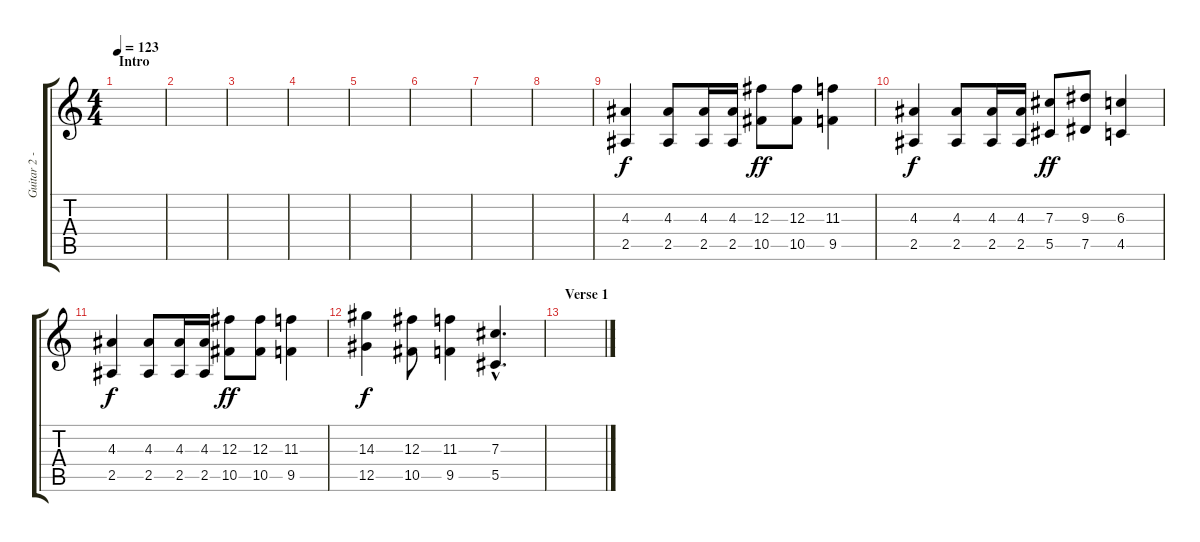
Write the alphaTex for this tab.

\track ("Guitar 2 - Jade" "Guitar 2 -") {instrument distortionguitar}
\staff {score tabs}
\tuning (Eb4 Bb3 Gb3 Db3 Ab2 Eb2) {hide}
\ts (4 4)
\section ("" "Intro")
\tempo 123
\clef g2
\ks c
|
|
|
|
|
|
|
|
(4.3 2.5).4 (4.3 2.5).8 (4.3 2.5).16 (4.3 2.5).16 (12.3 10.5).8{dy ff} (12.3 10.5).8 (11.3 9.5).4 |
(4.3 2.5).4{dy f} (4.3 2.5).8 (4.3 2.5).16 (4.3 2.5).16 (7.3 5.5).8{dy ff} (9.3 7.5).8 (6.3 4.5).4 |
(4.3 2.5).4{dy f} (4.3 2.5).8 (4.3 2.5).16 (4.3 2.5).16 (12.3 10.5).8{dy ff} (12.3 10.5).8 (11.3 9.5).4 |
(14.3 12.5).4{dy f} (12.3 10.5).8 (11.3 9.5).4 (7.3{hac} 5.5{hac}).4{d} |
\section ("" "Verse 1")
